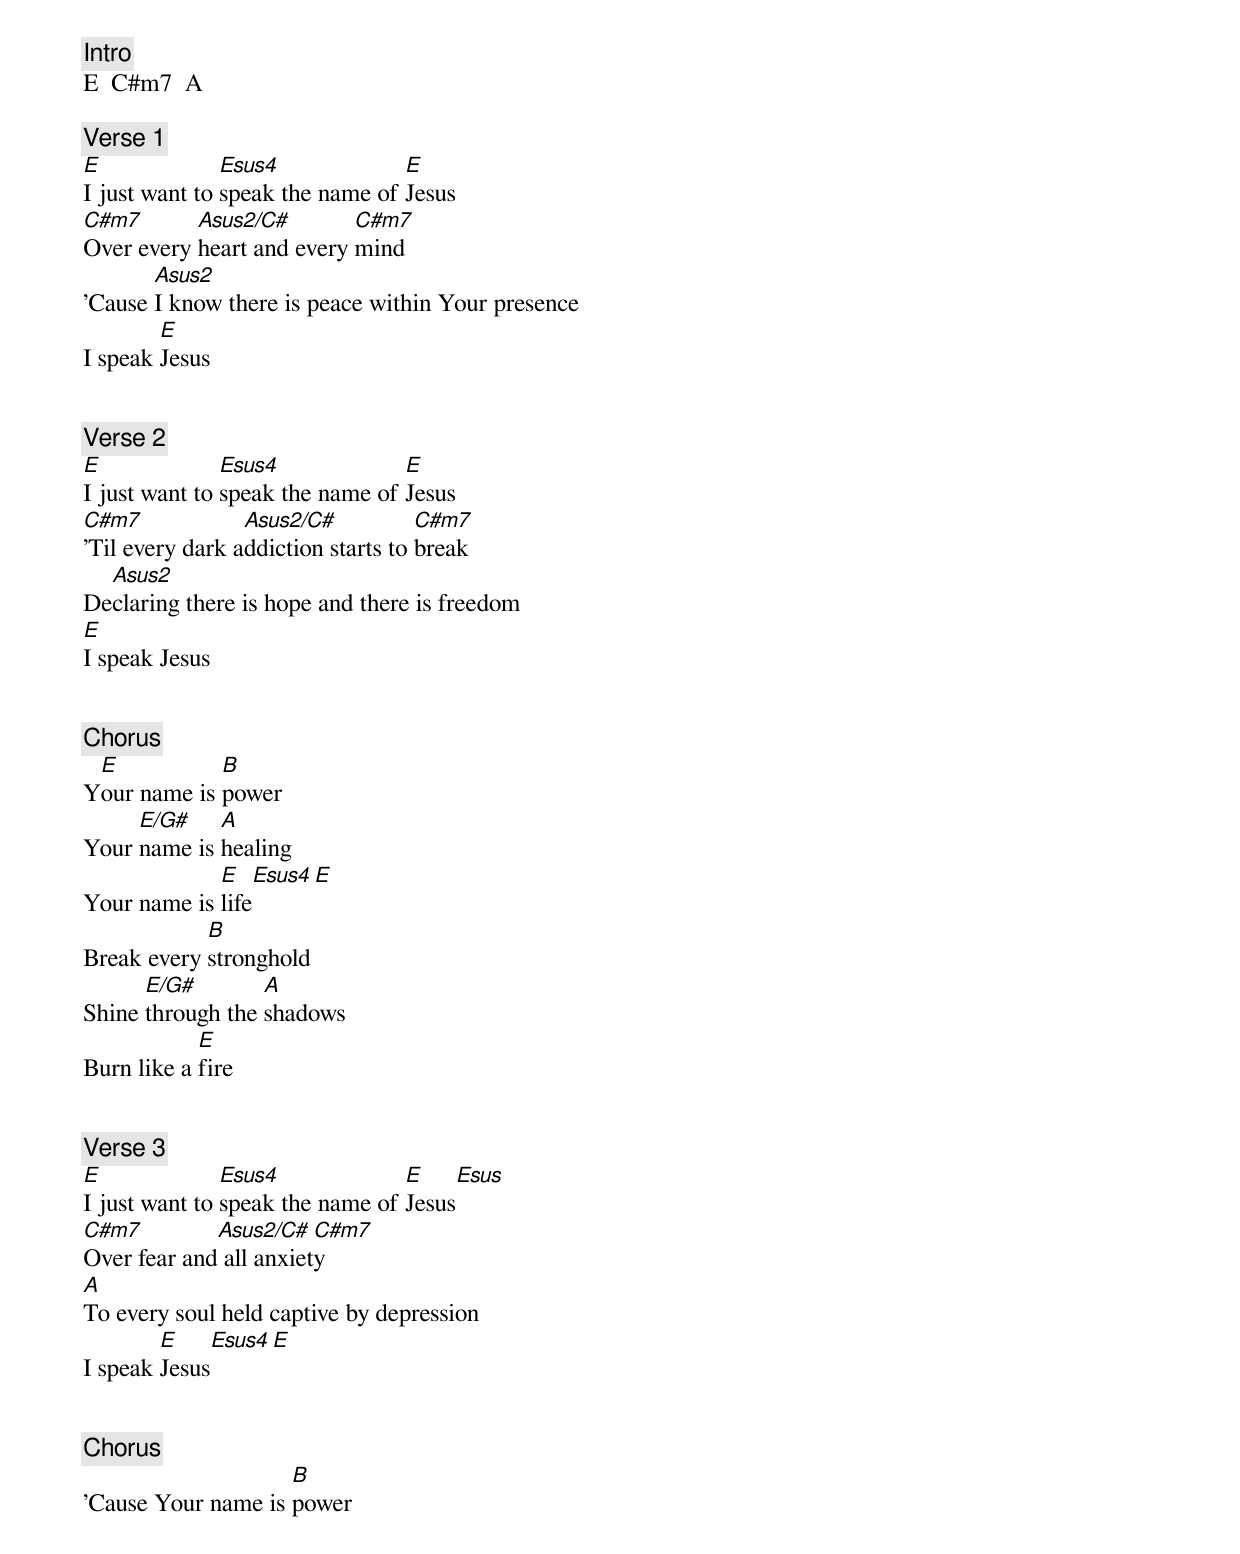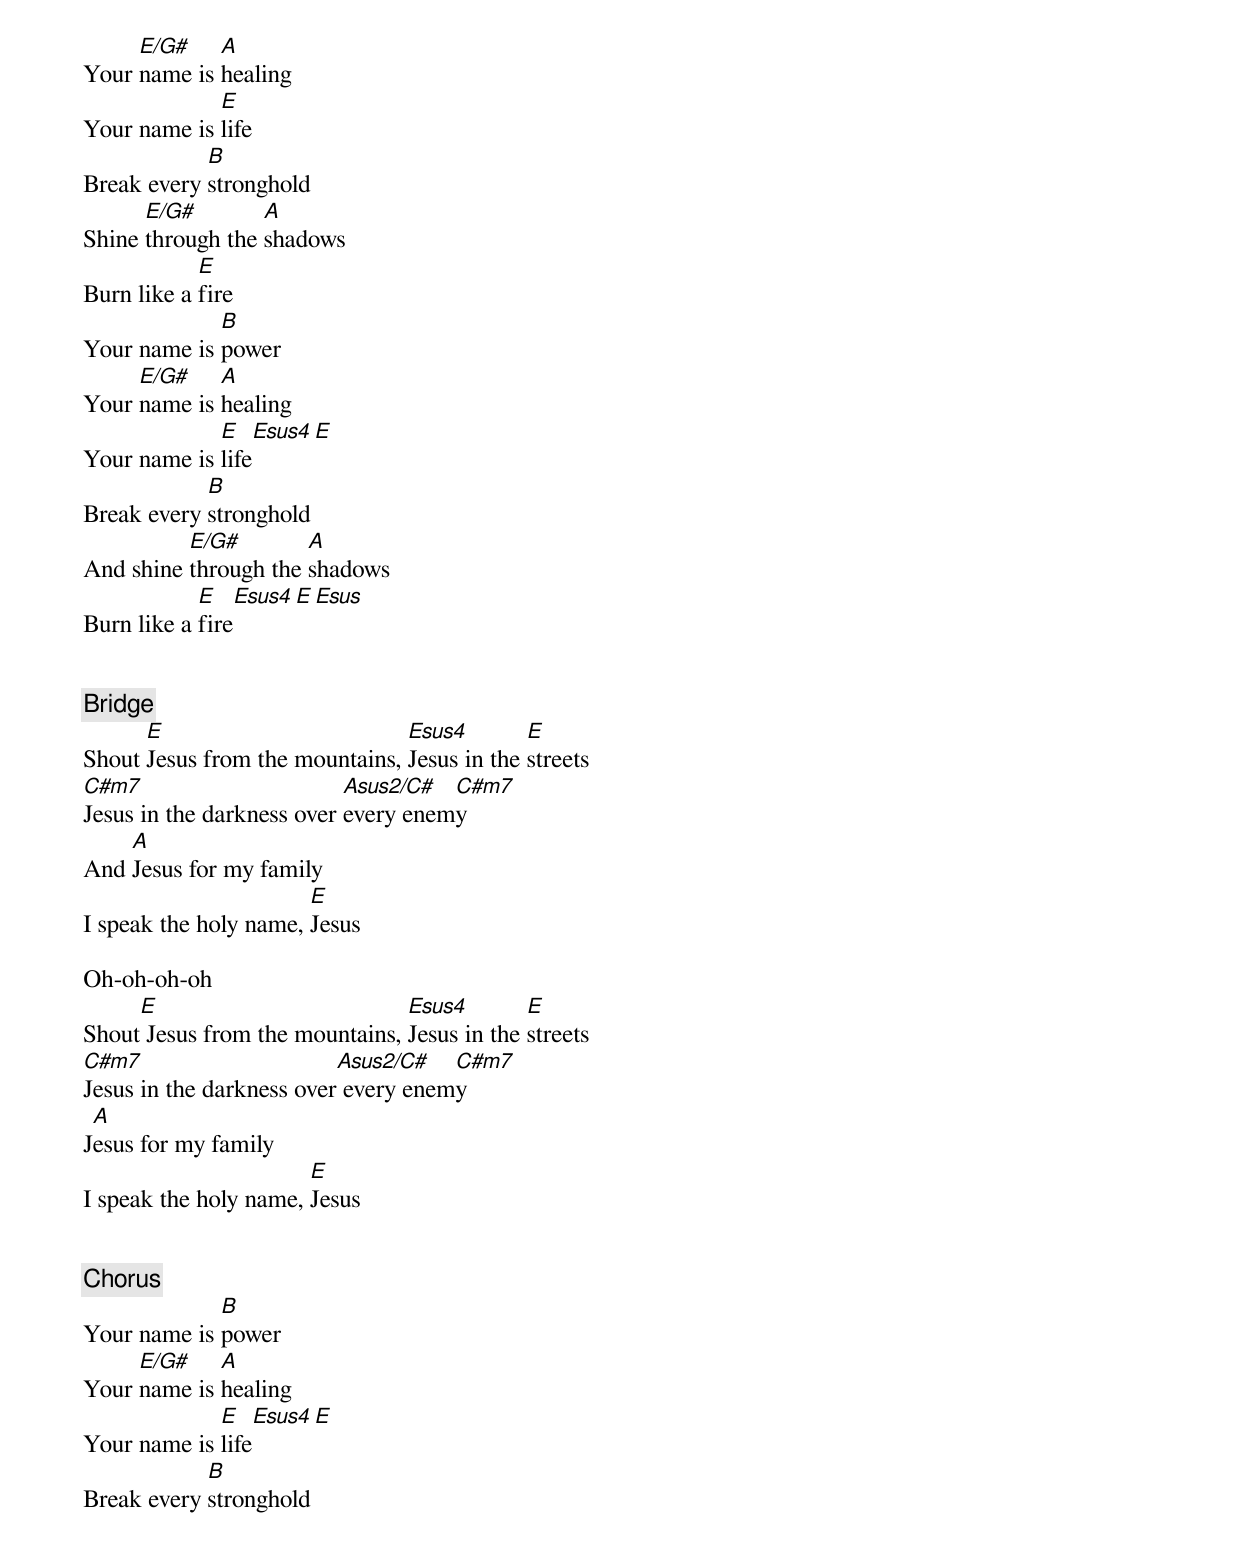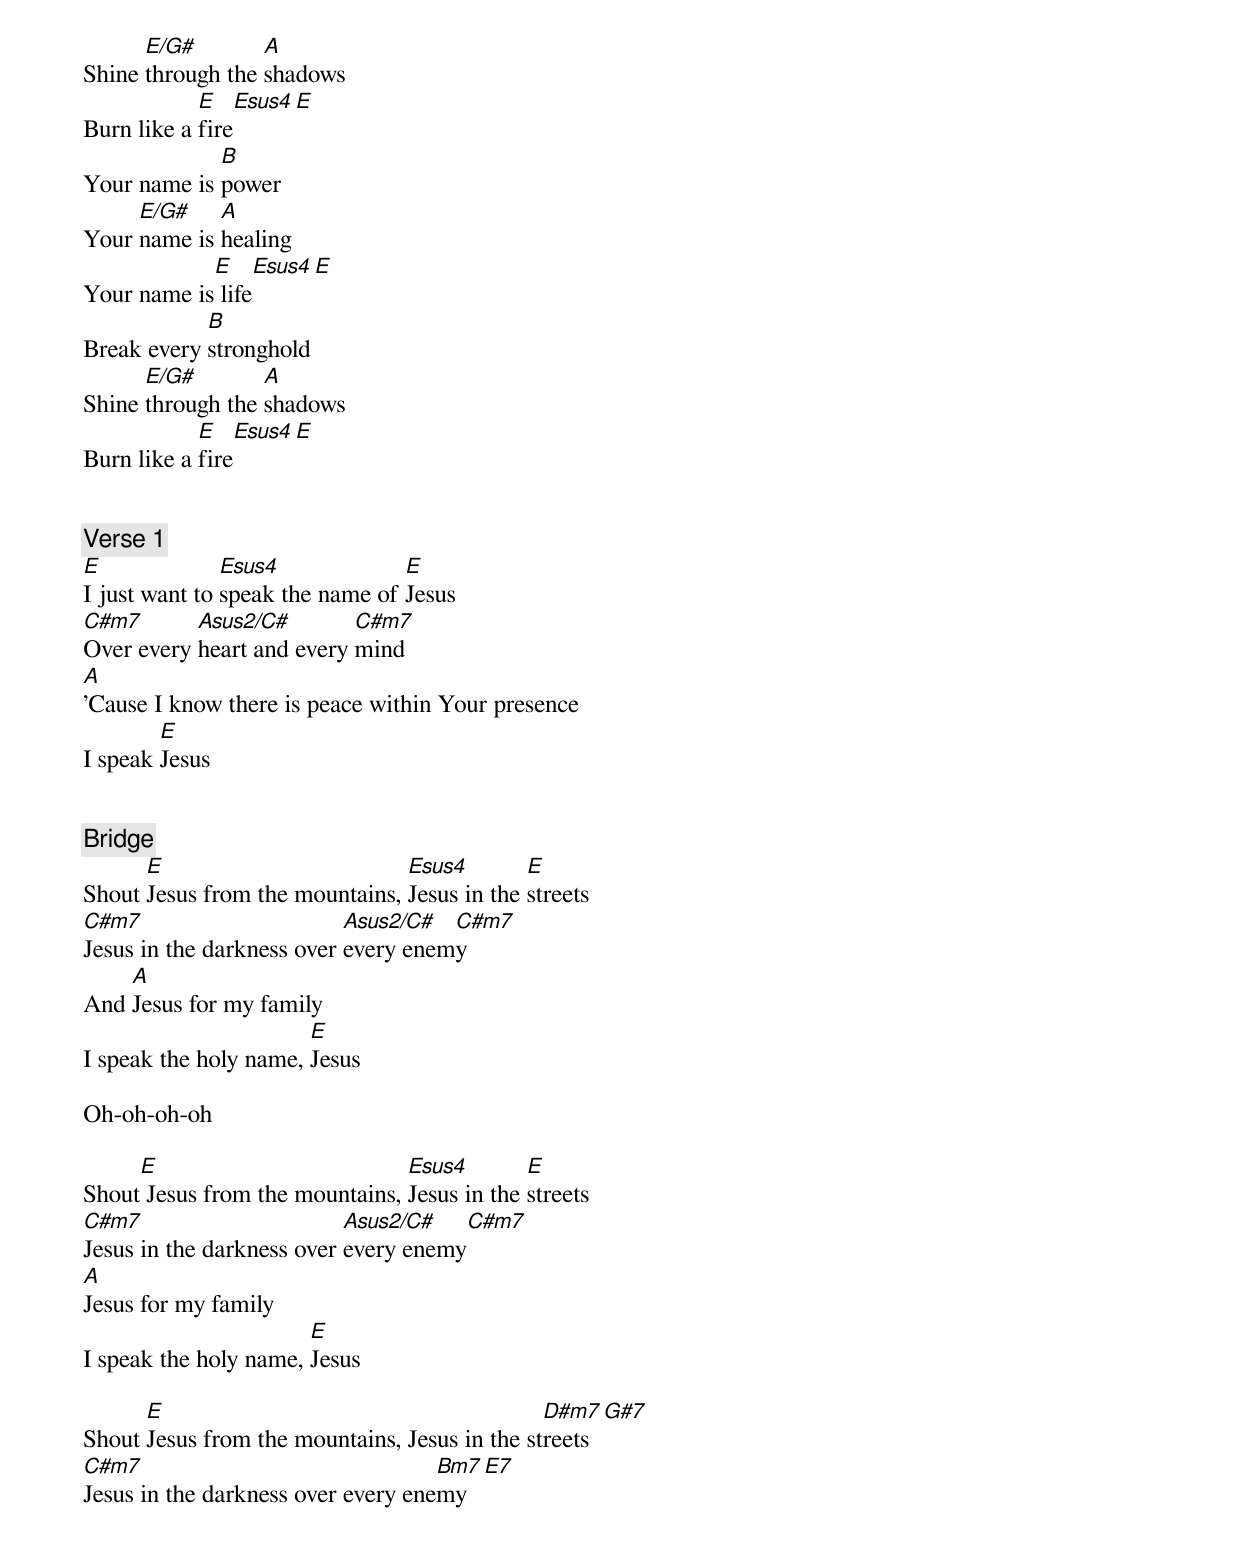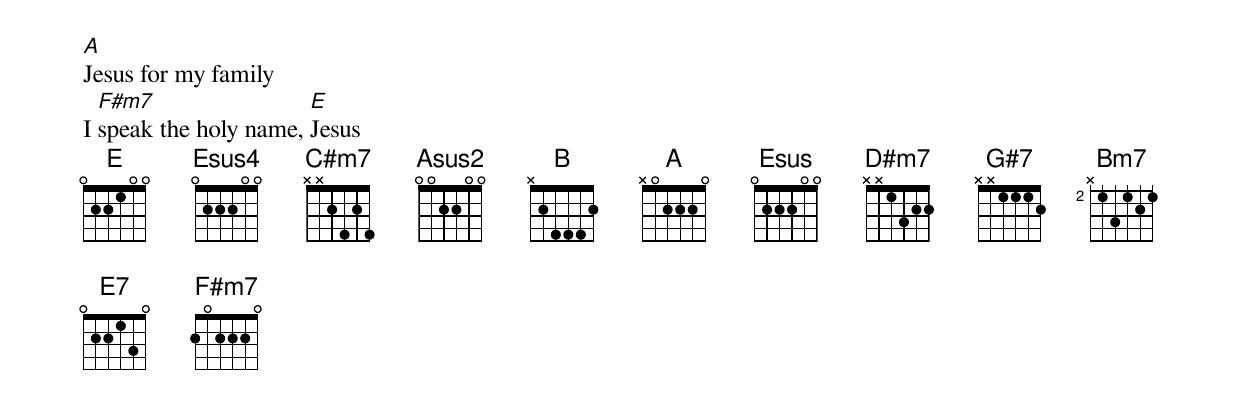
[Intro]
E  C#m7  A

[Verse 1]
E              Esus4             E
I just want to speak the name of Jesus
C#m7       Asus2/C#        C#m7
Over every heart and every mind
       Asus2
'Cause I know there is peace within Your presence
        E
I speak Jesus


[Verse 2]
E              Esus4             E
I just want to speak the name of Jesus
C#m7             Asus2/C#           C#m7
'Til every dark addiction starts to break
  Asus2
Declaring there is hope and there is freedom
E
I speak Jesus


[Chorus]
 E           B
Your name is power
     E/G#    A
Your name is healing
             E    Esus4   E
Your name is life
            B
Break every stronghold
      E/G#        A
Shine through the shadows
            E
Burn like a fire


[Verse 3]
E              Esus4             E       Esus
I just want to speak the name of Jesus
C#m7         Asus2/C#   C#m7
Over fear and all anxiety
A
To every soul held captive by depression
        E      Esus4   E
I speak Jesus


[Chorus]
                    B
'Cause Your name is power
     E/G#    A
Your name is healing
             E
Your name is life
            B
Break every stronghold
      E/G#        A
Shine through the shadows
            E
Burn like a fire
             B
Your name is power
     E/G#    A
Your name is healing
             E    Esus4   E
Your name is life
            B
Break every stronghold
          E/G#        A
And shine through the shadows
            E     Esus4   E    Esus
Burn like a fire


[Bridge]
      E                         Esus4        E
Shout Jesus from the mountains, Jesus in the streets
C#m7                       Asus2/C#  C#m7
Jesus in the darkness over every enemy
    A
And Jesus for my family
                       E
I speak the holy name, Jesus

Oh-oh-oh-oh
     E                          Esus4        E
Shout Jesus from the mountains, Jesus in the streets
C#m7                      Asus2/C#   C#m7
Jesus in the darkness over every enemy
 A
Jesus for my family
                       E
I speak the holy name, Jesus


[Chorus]
             B
Your name is power
     E/G#    A
Your name is healing
             E    Esus4   E
Your name is life
            B
Break every stronghold
      E/G#        A
Shine through the shadows
            E    Esus4   E
Burn like a fire
             B
Your name is power
     E/G#    A
Your name is healing
            E    Esus4   E
Your name is life
            B
Break every stronghold
      E/G#        A
Shine through the shadows
            E    Esus4   E
Burn like a fire


[Verse 1]
E              Esus4             E
I just want to speak the name of Jesus
C#m7       Asus2/C#        C#m7
Over every heart and every mind
A
'Cause I know there is peace within Your presence
        E
I speak Jesus


[Bridge]
      E                         Esus4        E
Shout Jesus from the mountains, Jesus in the streets
C#m7                       Asus2/C#  C#m7
Jesus in the darkness over every enemy
    A
And Jesus for my family
                       E
I speak the holy name, Jesus

Oh-oh-oh-oh

     E                          Esus4        E
Shout Jesus from the mountains, Jesus in the streets
C#m7                       Asus2/C#   C#m7
Jesus in the darkness over every enemy
A
Jesus for my family
                       E
I speak the holy name, Jesus

      E                                        D#m7   G#7
Shout Jesus from the mountains, Jesus in the streets
C#m7                                Bm7  E7
Jesus in the darkness over every enemy
A
Jesus for my family
  F#m7                 E
I speak the holy name, Jesus
